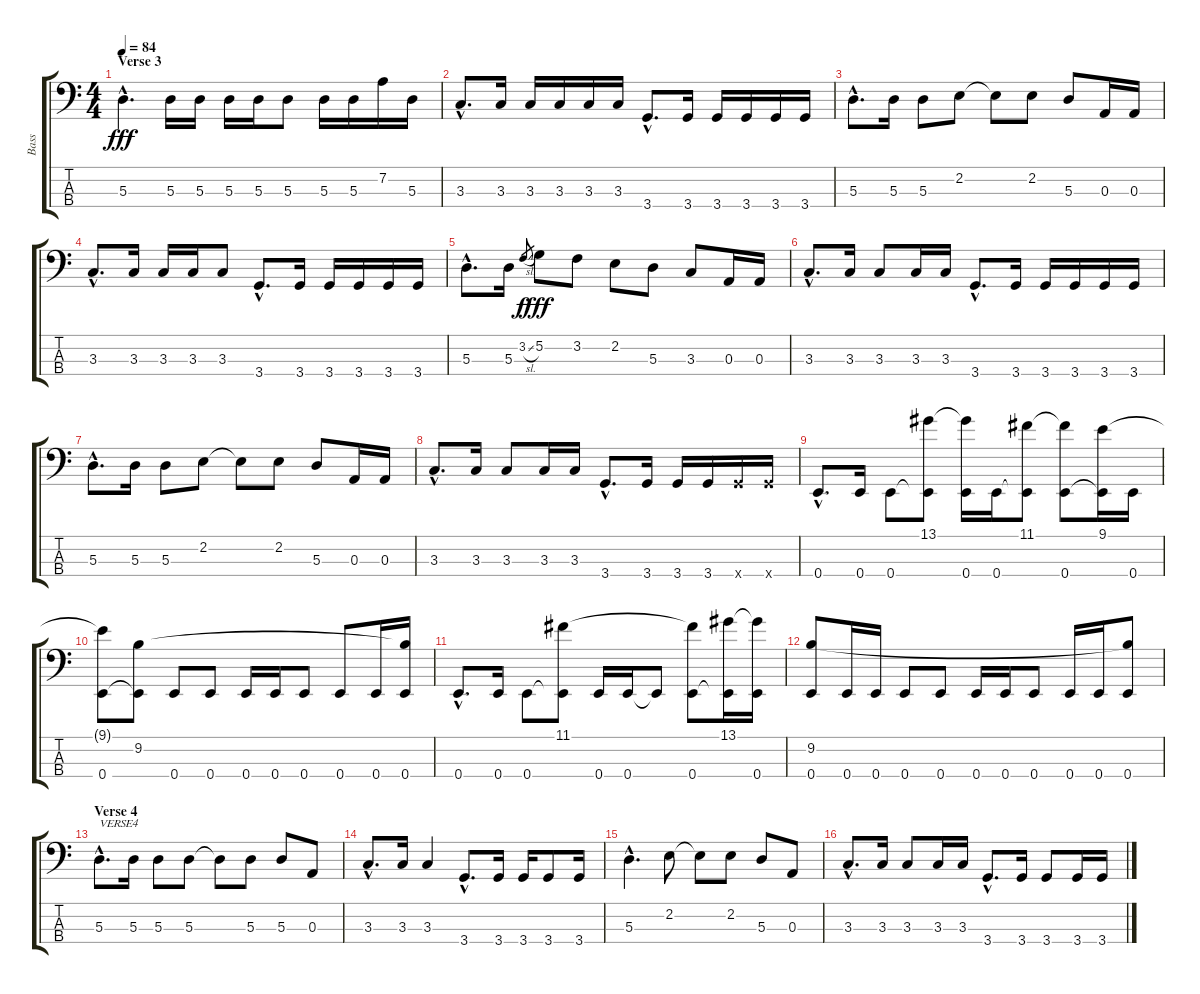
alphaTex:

\track ("Bass" "Bass") {instrument electricbassfinger}
\staff {score tabs}
\tuning (G2 D2 A1 E1) {hide}
\ts (4 4)
\section ("" "Verse 3")
\tempo 84
\clef f4
\ks c
5.3{hac}.4{d dy fff} 5.3.16 5.3.16 5.3.16 5.3.16 5.3.8 5.3.16 5.3.16 7.2.16 5.3.16 |
3.3{hac}.8{d} 3.3.16 3.3.16 3.3.16 3.3.16 3.3.16 3.4{hac}.8{d} 3.4.16 3.4.16 3.4.16 3.4.16 3.4.16 |
5.3{hac}.8{d} 5.3.16 5.3.8 2.2.8 2.2{t}.8 2.2.8 5.3.8 0.3.16 0.3.16 |
3.3{hac}.8{d} 3.3.16 3.3.16 3.3.16 3.3.8 3.4{hac}.8{d} 3.4.16 3.4.16 3.4.16 3.4.16 3.4.16 |
5.3{hac}.8{d} 5.3.16 3.2{sl}.8{gr dy f} 5.2.8{dy fff} 3.2.8 2.2.8 5.3.8 3.3.8 0.3.16 0.3.16 |
3.3{hac}.8{d} 3.3.16 3.3.8 3.3.16 3.3.16 3.4{hac}.8{d} 3.4.16 3.4.16 3.4.16 3.4.16 3.4.16 |
5.3{hac}.8{d} 5.3.16 5.3.8 2.2.8 2.2{t}.8 2.2.8 5.3.8 0.3.16 0.3.16 |
3.3{hac}.8{d} 3.3.16 3.3.8 3.3.16 3.3.16 3.4{hac}.8{d} 3.4.16 3.4.16 3.4.16 3.4{x}.16 3.4{x}.16 |
0.4{hac}.8{d} 0.4.16 0.4.8 (13.1 0.4{t}).8 (13.1{t} 0.4).16 0.4.16 (11.1 0.4{t}).8 (11.1{t} 0.4).8 (9.1 0.4{t}).16 0.4.16 |
(9.1{t} 0.4).8 (9.2 0.4{t}).8 0.4.8 0.4.8 0.4.16 0.4.16 0.4.8 0.4.8 0.4.16 (9.2{t} 0.4).16 |
0.4{hac}.8{d} 0.4.16 0.4.8 (11.1 0.4{t}).8 0.4.16 0.4.16 0.4{t}.8 (11.1{t} 0.4).8 (13.1 0.4{t}).16 (13.1{t} 0.4).16 |
(9.2 0.4).8 0.4.16 0.4.16 0.4.8 0.4.8 0.4.16 0.4.16 0.4.8 0.4.16 0.4.16 (9.2{t} 0.4).8 |
\section ("" "Verse 4")
5.3{hac}.8{d txt "VERSE4"} 5.3.16 5.3.8 5.3.8 5.3{t}.8 5.3.8 5.3.8 0.3.8 |
3.3{hac}.8{d} 3.3.16 3.3.4 3.4{hac}.8{d} 3.4.16 3.4.16 3.4.8 3.4.16 |
5.3{hac}.4{d} 2.2.8 2.2{t}.8 2.2.8 5.3.8 0.3.8 |
3.3{hac}.8{d} 3.3.16 3.3.8 3.3.16 3.3.16 3.4{hac}.8{d} 3.4.16 3.4.8 3.4.16 3.4.16
